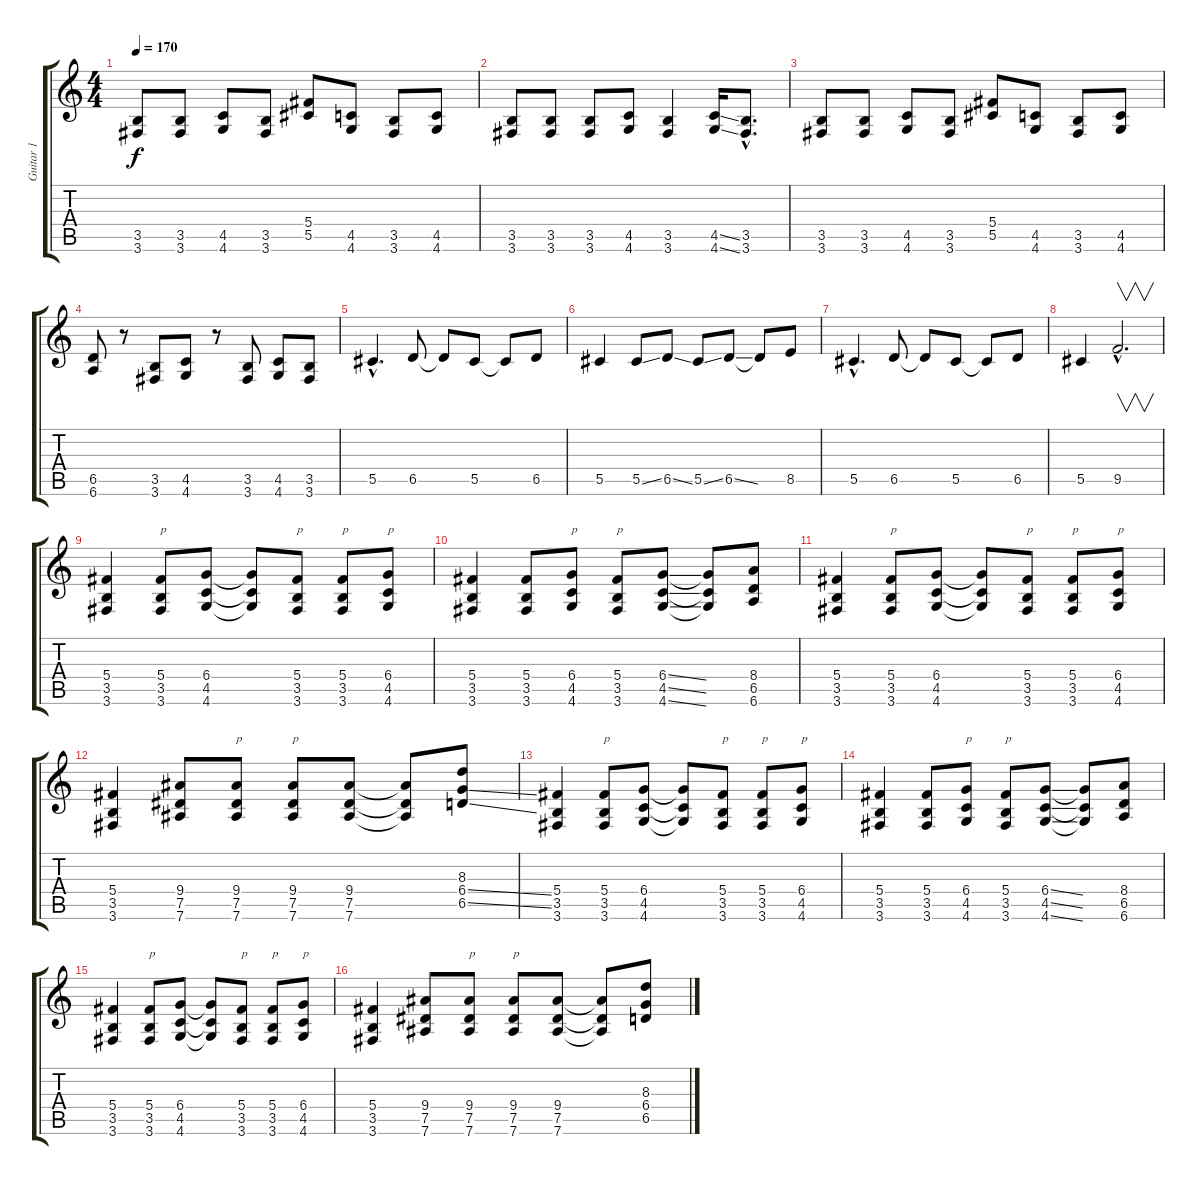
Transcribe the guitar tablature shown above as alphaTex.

\track ("Guitar 1" "Guitar 1") {instrument distortionguitar}
\staff {score tabs}
\tuning (Eb4 Bb3 Gb3 Db3 Ab2 Eb2) {hide}
\ts (4 4)
\tempo 170
\clef g2
\ks c
(3.5 3.6).8{dy f} (3.5 3.6).8 (4.5 4.6).8 (3.5 3.6).8 (5.4 5.5).8 (4.5 4.6).8 (3.5 3.6).8 (4.5 4.6).8 |
(3.5 3.6).8 (3.5 3.6).8 (3.5 3.6).8 (4.5 4.6).8 (3.5 3.6).4 (4.5{ss} 4.6{ss}).16 (3.5{hac} 3.6{hac}).8{d} |
(3.5 3.6).8 (3.5 3.6).8 (4.5 4.6).8 (3.5 3.6).8 (5.4 5.5).8 (4.5 4.6).8 (3.5 3.6).8 (4.5 4.6).8 |
(6.5 6.6).8 r.8 (3.5 3.6).8 (4.5 4.6).8 r.8 (3.5 3.6).8 (4.5 4.6).8 (3.5 3.6).8 |
5.5{hac}.4{d} 6.5.8 6.5{t}.8 5.5.8 5.5{t}.8 6.5.8 |
5.5.4 5.5{ss}.8 6.5{ss}.8 5.5{ss}.8 6.5{ss}.8 6.5{t}.8 8.5.8 |
5.5{hac}.4{d} 6.5.8 6.5{t}.8 5.5.8 5.5{t}.8 6.5.8 |
5.5.4 9.5{hac}.2{v d} |
(5.4 3.5 3.6).4 (5.4 3.5 3.6).8{txt "p"} (6.4 4.5 4.6).8 (6.4{t} 4.5{t} 4.6{t}).8 (5.4 3.5 3.6).8{txt "p"} (5.4 3.5 3.6).8{txt "p"} (6.4 4.5 4.6).8{txt "p"} |
(5.4 3.5 3.6).4 (5.4 3.5 3.6).8 (6.4 4.5 4.6).8{txt "p"} (5.4 3.5 3.6).8{txt "p"} (6.4{ss} 4.5{ss} 4.6{ss}).8 (6.4{t} 4.5{t} 4.6{t}).8 (8.4 6.5 6.6).8 |
(5.4 3.5 3.6).4 (5.4 3.5 3.6).8{txt "p"} (6.4 4.5 4.6).8 (6.4{t} 4.5{t} 4.6{t}).8 (5.4 3.5 3.6).8{txt "p"} (5.4 3.5 3.6).8{txt "p"} (6.4 4.5 4.6).8{txt "p"} |
(5.4 3.5 3.6).4 (9.4 7.5 7.6).8 (9.4 7.5 7.6).8{txt "p"} (9.4 7.5 7.6).8{txt "p"} (9.4 7.5 7.6).8 (9.4{t} 7.5{t} 7.6{t}).8 (8.3 6.4{ss} 6.5{ss}).8 |
(5.4 3.5 3.6).4 (5.4 3.5 3.6).8{txt "p"} (6.4 4.5 4.6).8 (6.4{t} 4.5{t} 4.6{t}).8 (5.4 3.5 3.6).8{txt "p"} (5.4 3.5 3.6).8{txt "p"} (6.4 4.5 4.6).8{txt "p"} |
(5.4 3.5 3.6).4 (5.4 3.5 3.6).8 (6.4 4.5 4.6).8{txt "p"} (5.4 3.5 3.6).8{txt "p"} (6.4{ss} 4.5{ss} 4.6{ss}).8 (6.4{t} 4.5{t} 4.6{t}).8 (8.4 6.5 6.6).8 |
(5.4 3.5 3.6).4 (5.4 3.5 3.6).8{txt "p"} (6.4 4.5 4.6).8 (6.4{t} 4.5{t} 4.6{t}).8 (5.4 3.5 3.6).8{txt "p"} (5.4 3.5 3.6).8{txt "p"} (6.4 4.5 4.6).8{txt "p"} |
(5.4 3.5 3.6).4 (9.4 7.5 7.6).8 (9.4 7.5 7.6).8{txt "p"} (9.4 7.5 7.6).8{txt "p"} (9.4 7.5 7.6).8 (9.4{t} 7.5{t} 7.6{t}).8 (8.3 6.4{ss} 6.5{ss}).8
